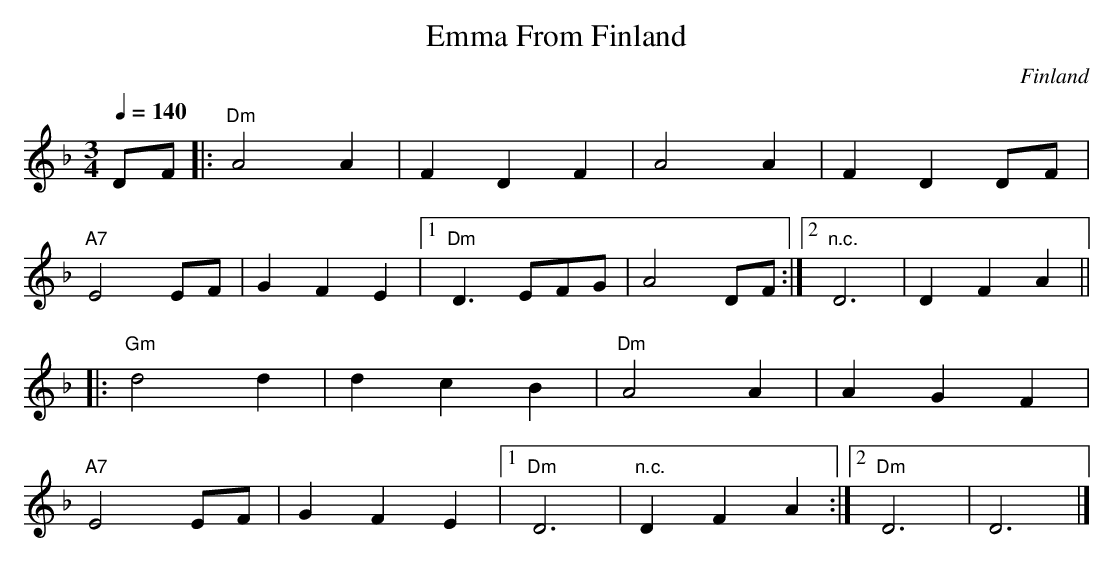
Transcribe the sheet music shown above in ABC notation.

X:1
T: Emma From Finland
M: 3/4
L: 1/4
O: Finland
Q: 140
K: FMaj
D/F/ |: "Dm" A2 A | F D F | A2 A | F D D/F/ |
"A7" E2 E/F/ | G F E | [1 "Dm" D>EF/G/ | A2 D/F/ :| [2 "n.c." D3 | D F A ||
|: "Gm" d2 d | d c B | "Dm" A2 A | A G F |
"A7" E2 E/F/ | G F E | [1 "Dm" D3 | "n.c." D F A :| [2 "Dm" D3 | D3 |]
